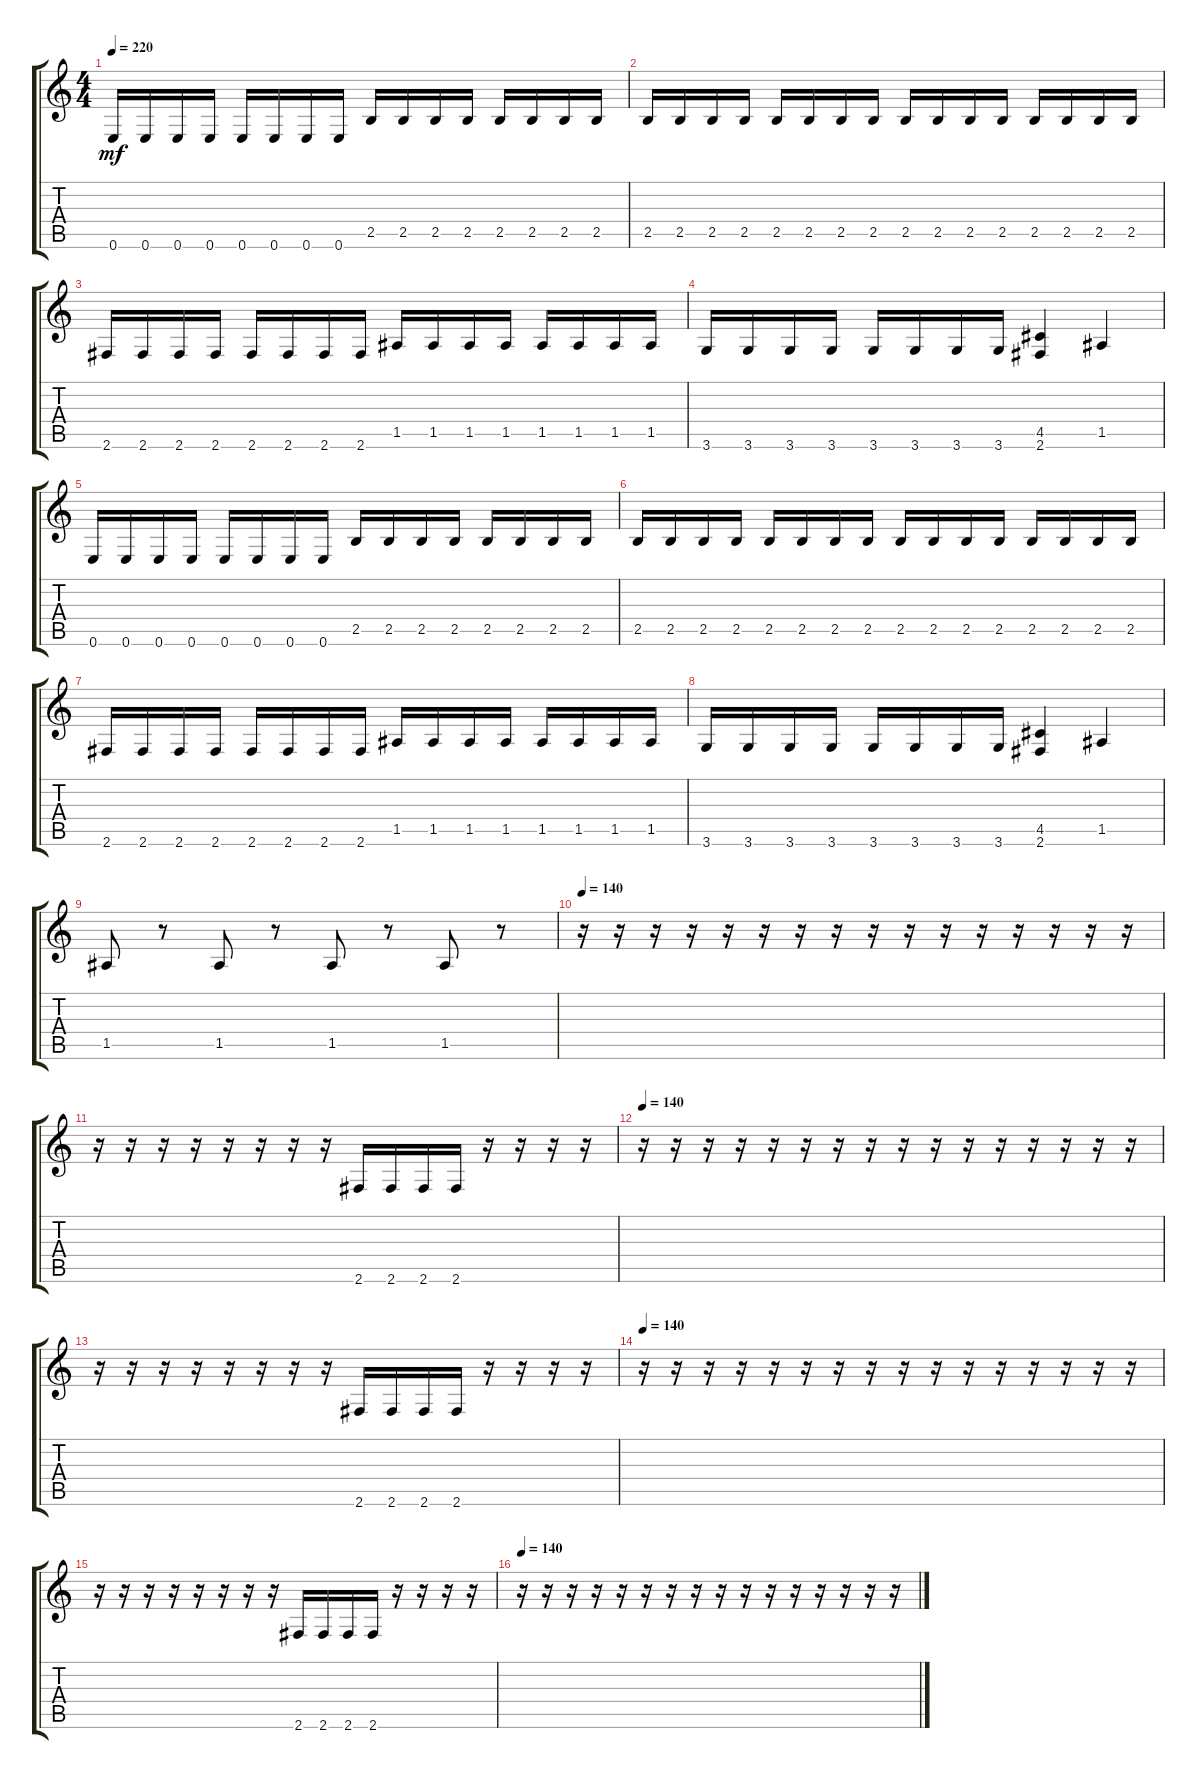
\track "" {instrument distortionguitar}
\staff {score tabs}
\tuning (E4 B3 G3 D3 A2 E2) {hide}
\ts (4 4)
\tempo 220
\clef g2
\ks c
0.6.16{dy mf} 0.6.16 0.6.16 0.6.16 0.6.16 0.6.16 0.6.16 0.6.16 2.5.16 2.5.16 2.5.16 2.5.16 2.5.16 2.5.16 2.5.16 2.5.16 |
2.5.16 2.5.16 2.5.16 2.5.16 2.5.16 2.5.16 2.5.16 2.5.16 2.5.16 2.5.16 2.5.16 2.5.16 2.5.16 2.5.16 2.5.16 2.5.16 |
2.6.16 2.6.16 2.6.16 2.6.16 2.6.16 2.6.16 2.6.16 2.6.16 1.5.16 1.5.16 1.5.16 1.5.16 1.5.16 1.5.16 1.5.16 1.5.16 |
3.6.16 3.6.16 3.6.16 3.6.16 3.6.16 3.6.16 3.6.16 3.6.16 (4.5 2.6).4 1.5.4 |
0.6.16 0.6.16 0.6.16 0.6.16 0.6.16 0.6.16 0.6.16 0.6.16 2.5.16 2.5.16 2.5.16 2.5.16 2.5.16 2.5.16 2.5.16 2.5.16 |
2.5.16 2.5.16 2.5.16 2.5.16 2.5.16 2.5.16 2.5.16 2.5.16 2.5.16 2.5.16 2.5.16 2.5.16 2.5.16 2.5.16 2.5.16 2.5.16 |
2.6.16 2.6.16 2.6.16 2.6.16 2.6.16 2.6.16 2.6.16 2.6.16 1.5.16 1.5.16 1.5.16 1.5.16 1.5.16 1.5.16 1.5.16 1.5.16 |
3.6.16 3.6.16 3.6.16 3.6.16 3.6.16 3.6.16 3.6.16 3.6.16 (4.5 2.6).4 1.5.4 |
1.5.8 r.8 1.5.8 r.8 1.5.8 r.8 1.5.8 r.8 |
\tempo 140
r.16 r.16 r.16 r.16 r.16 r.16 r.16 r.16 r.16 r.16 r.16 r.16 r.16 r.16 r.16 r.16 |
r.16 r.16 r.16 r.16 r.16 r.16 r.16 r.16 2.6.16 2.6.16 2.6.16 2.6.16 r.16 r.16 r.16 r.16 |
\tempo 140
r.16 r.16 r.16 r.16 r.16 r.16 r.16 r.16 r.16 r.16 r.16 r.16 r.16 r.16 r.16 r.16 |
r.16 r.16 r.16 r.16 r.16 r.16 r.16 r.16 2.6.16 2.6.16 2.6.16 2.6.16 r.16 r.16 r.16 r.16 |
\tempo 140
r.16 r.16 r.16 r.16 r.16 r.16 r.16 r.16 r.16 r.16 r.16 r.16 r.16 r.16 r.16 r.16 |
r.16 r.16 r.16 r.16 r.16 r.16 r.16 r.16 2.6.16 2.6.16 2.6.16 2.6.16 r.16 r.16 r.16 r.16 |
\tempo 140
r.16 r.16 r.16 r.16 r.16 r.16 r.16 r.16 r.16 r.16 r.16 r.16 r.16 r.16 r.16 r.16
